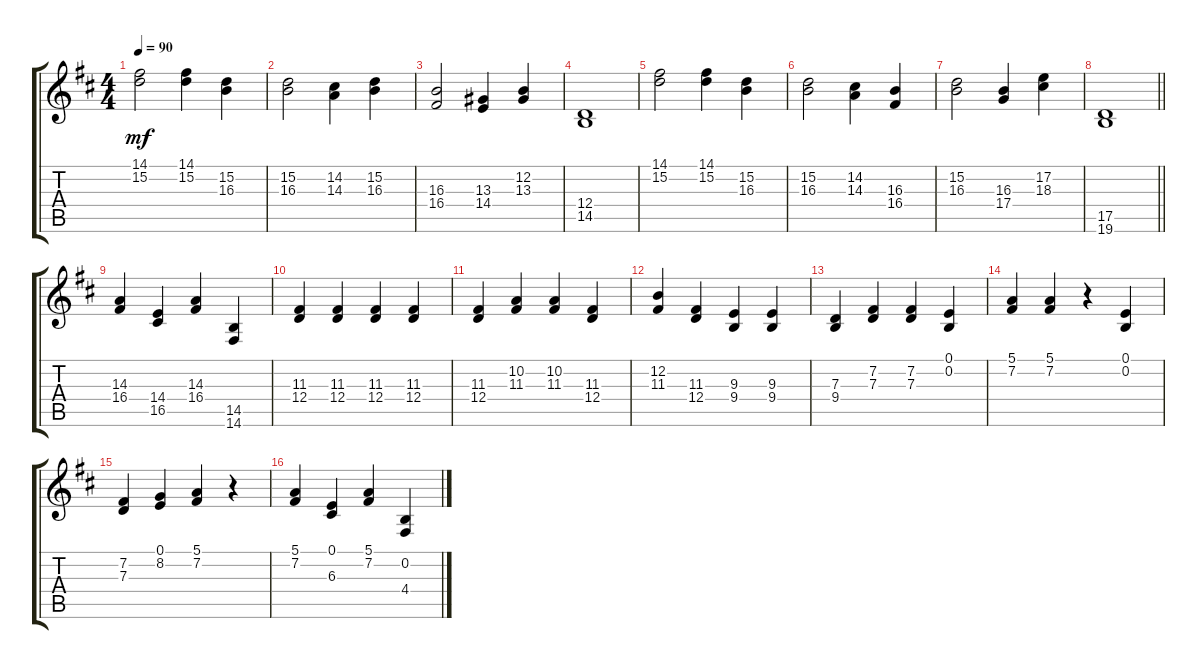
\track "" {instrument brightacousticpiano}
\staff {score tabs}
\tuning (E4 B3 G3 D3 A2 E2) {hide}
\ts (4 4)
\section ("" "")
\tempo 90
\clef g2
\ks d
(14.1 15.2).2{dy mf} (14.1 15.2).4 (15.2 16.3).4 |
(15.2 16.3).2 (14.2 14.3).4 (15.2 16.3).4 |
(16.3 16.4).2 (13.3 14.4).4 (12.2 13.3).4 |
(12.4 14.5).1 |
(14.1 15.2).2 (14.1 15.2).4 (15.2 16.3).4 |
(15.2 16.3).2 (14.2 14.3).4 (16.3 16.4).4 |
(15.2 16.3).2 (16.3 17.4).4 (17.2 18.3).4 |
\barLineRight lightlight
(17.5 19.6).1 |
\section ("" "")
(14.3 16.4).4 (14.4 16.5).4 (14.3 16.4).4 (14.5 14.6).4 |
(11.3 12.4).4 (11.3 12.4).4 (11.3 12.4).4 (11.3 12.4).4 |
(11.3 12.4).4 (10.2 11.3).4 (10.2 11.3).4 (11.3 12.4).4 |
(12.2 11.3).4 (11.3 12.4).4 (9.3 9.4).4 (9.3 9.4).4 |
(7.3 9.4).4 (7.2 7.3).4 (7.2 7.3).4 (0.1 0.2).4 |
(5.1 7.2).4 (5.1 7.2).4 r.4 (0.1 0.2).4 |
(7.2 7.3).4 (0.1 8.2).4 (5.1 7.2).4 r.4 |
(5.1 7.2).4 (0.1 6.3).4 (5.1 7.2).4 (0.2 4.4).4
